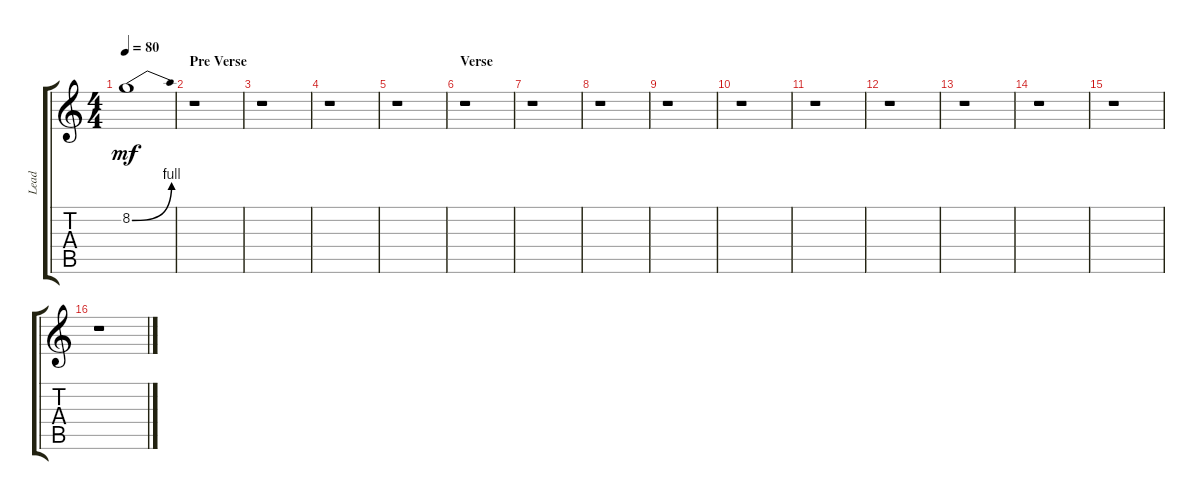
\track ("Lead" "Lead") {instrument overdrivenguitar}
\staff {score tabs}
\tuning (E4 B3 G3 D3 A2 E2) {hide}
\ts (4 4)
\tempo 80
\clef g2
\ks c
8.2{be (bend 0 0 60 4)}.1{dy mf} |
\section ("" "Pre Verse")
r.1 |
r.1 |
r.1 |
r.1 |
\section ("" "Verse")
r.1 |
r.1 |
r.1 |
r.1 |
r.1 |
r.1 |
r.1 |
r.1 |
r.1 |
r.1 |
r.1
